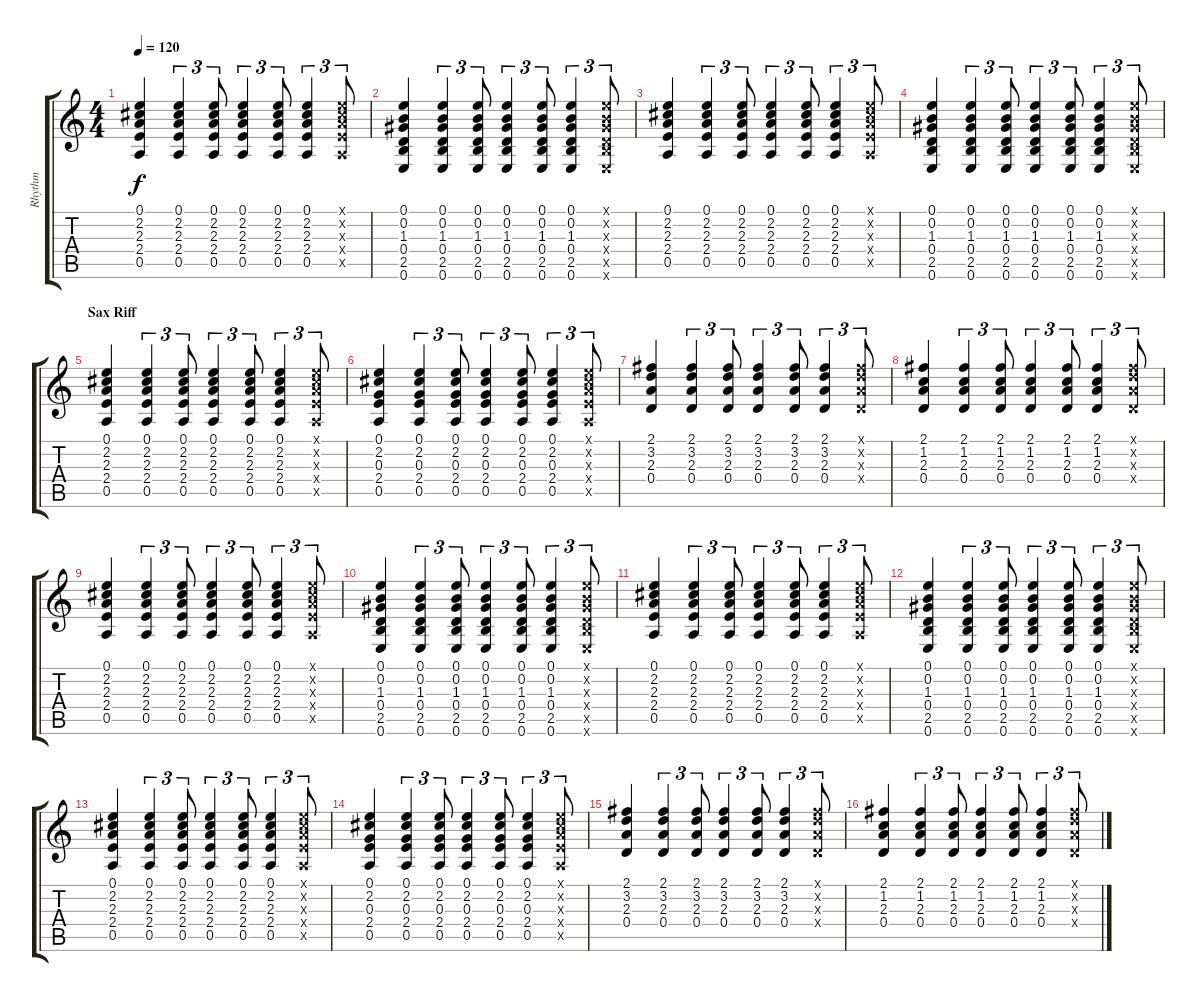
\track ("Rhythm" "Rhythm") {instrument acousticguitarsteel}
\staff {score tabs}
\tuning (E4 B3 G3 D3 A2 E2) {hide}
\ts (4 4)
\tempo 120
\clef g2
\ks c
(0.1 2.2 2.3 2.4 0.5).4{dy f} (0.1 2.2 2.3 2.4 0.5).4{tu (3 2)} (0.1 2.2 2.3 2.4 0.5).8{tu (3 2)} (0.1 2.2 2.3 2.4 0.5).4{tu (3 2)} (0.1 2.2 2.3 2.4 0.5).8{tu (3 2)} (0.1 2.2 2.3 2.4 0.5).4{tu (3 2)} (0.1{x} 2.2{x} 2.3{x} 2.4{x} 0.5{x}).8{tu (3 2)} |
(0.1 0.2 1.3 0.4 2.5 0.6).4 (0.1 0.2 1.3 0.4 2.5 0.6).4{tu (3 2)} (0.1 0.2 1.3 0.4 2.5 0.6).8{tu (3 2)} (0.1 0.2 1.3 0.4 2.5 0.6).4{tu (3 2)} (0.1 0.2 1.3 0.4 2.5 0.6).8{tu (3 2)} (0.1 0.2 1.3 0.4 2.5 0.6).4{tu (3 2)} (0.1{x} 0.2{x} 1.3{x} 0.4{x} 2.5{x} 0.6{x}).8{tu (3 2)} |
(0.1 2.2 2.3 2.4 0.5).4 (0.1 2.2 2.3 2.4 0.5).4{tu (3 2)} (0.1 2.2 2.3 2.4 0.5).8{tu (3 2)} (0.1 2.2 2.3 2.4 0.5).4{tu (3 2)} (0.1 2.2 2.3 2.4 0.5).8{tu (3 2)} (0.1 2.2 2.3 2.4 0.5).4{tu (3 2)} (0.1{x} 2.2{x} 2.3{x} 2.4{x} 0.5{x}).8{tu (3 2)} |
(0.1 0.2 1.3 0.4 2.5 0.6).4 (0.1 0.2 1.3 0.4 2.5 0.6).4{tu (3 2)} (0.1 0.2 1.3 0.4 2.5 0.6).8{tu (3 2)} (0.1 0.2 1.3 0.4 2.5 0.6).4{tu (3 2)} (0.1 0.2 1.3 0.4 2.5 0.6).8{tu (3 2)} (0.1 0.2 1.3 0.4 2.5 0.6).4{tu (3 2)} (0.1{x} 0.2{x} 1.3{x} 0.4{x} 2.5{x} 0.6{x}).8{tu (3 2)} |
\section ("" "Sax Riff")
(0.1 2.2 2.3 2.4 0.5).4 (0.1 2.2 2.3 2.4 0.5).4{tu (3 2)} (0.1 2.2 2.3 2.4 0.5).8{tu (3 2)} (0.1 2.2 2.3 2.4 0.5).4{tu (3 2)} (0.1 2.2 2.3 2.4 0.5).8{tu (3 2)} (0.1 2.2 2.3 2.4 0.5).4{tu (3 2)} (0.1{x} 2.2{x} 2.3{x} 2.4{x} 0.5{x}).8{tu (3 2)} |
(0.1 2.2 0.3 2.4 0.5).4 (0.1 2.2 0.3 2.4 0.5).4{tu (3 2)} (0.1 2.2 0.3 2.4 0.5).8{tu (3 2)} (0.1 2.2 0.3 2.4 0.5).4{tu (3 2)} (0.1 2.2 0.3 2.4 0.5).8{tu (3 2)} (0.1 2.2 0.3 2.4 0.5).4{tu (3 2)} (0.1{x} 2.2{x} 2.3{x} 2.4{x} 0.5{x}).8{tu (3 2)} |
(2.1 3.2 2.3 0.4).4 (2.1 3.2 2.3 0.4).4{tu (3 2)} (2.1 3.2 2.3 0.4).8{tu (3 2)} (2.1 3.2 2.3 0.4).4{tu (3 2)} (2.1 3.2 2.3 0.4).8{tu (3 2)} (2.1 3.2 2.3 0.4).4{tu (3 2)} (2.1{x} 3.2{x} 2.3{x} 0.4{x}).8{tu (3 2)} |
(2.1 1.2 2.3 0.4).4 (2.1 1.2 2.3 0.4).4{tu (3 2)} (2.1 1.2 2.3 0.4).8{tu (3 2)} (2.1 1.2 2.3 0.4).4{tu (3 2)} (2.1 1.2 2.3 0.4).8{tu (3 2)} (2.1 1.2 2.3 0.4).4{tu (3 2)} (2.1{x} 3.2{x} 2.3{x} 0.4{x}).8{tu (3 2)} |
(0.1 2.2 2.3 2.4 0.5).4 (0.1 2.2 2.3 2.4 0.5).4{tu (3 2)} (0.1 2.2 2.3 2.4 0.5).8{tu (3 2)} (0.1 2.2 2.3 2.4 0.5).4{tu (3 2)} (0.1 2.2 2.3 2.4 0.5).8{tu (3 2)} (0.1 2.2 2.3 2.4 0.5).4{tu (3 2)} (0.1{x} 2.2{x} 2.3{x} 2.4{x} 0.5{x}).8{tu (3 2)} |
(0.1 0.2 1.3 0.4 2.5 0.6).4 (0.1 0.2 1.3 0.4 2.5 0.6).4{tu (3 2)} (0.1 0.2 1.3 0.4 2.5 0.6).8{tu (3 2)} (0.1 0.2 1.3 0.4 2.5 0.6).4{tu (3 2)} (0.1 0.2 1.3 0.4 2.5 0.6).8{tu (3 2)} (0.1 0.2 1.3 0.4 2.5 0.6).4{tu (3 2)} (0.1{x} 0.2{x} 1.3{x} 0.4{x} 2.5{x} 0.6{x}).8{tu (3 2)} |
(0.1 2.2 2.3 2.4 0.5).4 (0.1 2.2 2.3 2.4 0.5).4{tu (3 2)} (0.1 2.2 2.3 2.4 0.5).8{tu (3 2)} (0.1 2.2 2.3 2.4 0.5).4{tu (3 2)} (0.1 2.2 2.3 2.4 0.5).8{tu (3 2)} (0.1 2.2 2.3 2.4 0.5).4{tu (3 2)} (0.1{x} 2.2{x} 2.3{x} 2.4{x} 0.5{x}).8{tu (3 2)} |
(0.1 0.2 1.3 0.4 2.5 0.6).4 (0.1 0.2 1.3 0.4 2.5 0.6).4{tu (3 2)} (0.1 0.2 1.3 0.4 2.5 0.6).8{tu (3 2)} (0.1 0.2 1.3 0.4 2.5 0.6).4{tu (3 2)} (0.1 0.2 1.3 0.4 2.5 0.6).8{tu (3 2)} (0.1 0.2 1.3 0.4 2.5 0.6).4{tu (3 2)} (0.1{x} 0.2{x} 1.3{x} 0.4{x} 2.5{x} 0.6{x}).8{tu (3 2)} |
(0.1 2.2 2.3 2.4 0.5).4 (0.1 2.2 2.3 2.4 0.5).4{tu (3 2)} (0.1 2.2 2.3 2.4 0.5).8{tu (3 2)} (0.1 2.2 2.3 2.4 0.5).4{tu (3 2)} (0.1 2.2 2.3 2.4 0.5).8{tu (3 2)} (0.1 2.2 2.3 2.4 0.5).4{tu (3 2)} (0.1{x} 2.2{x} 2.3{x} 2.4{x} 0.5{x}).8{tu (3 2)} |
(0.1 2.2 0.3 2.4 0.5).4 (0.1 2.2 0.3 2.4 0.5).4{tu (3 2)} (0.1 2.2 0.3 2.4 0.5).8{tu (3 2)} (0.1 2.2 0.3 2.4 0.5).4{tu (3 2)} (0.1 2.2 0.3 2.4 0.5).8{tu (3 2)} (0.1 2.2 0.3 2.4 0.5).4{tu (3 2)} (0.1{x} 2.2{x} 2.3{x} 2.4{x} 0.5{x}).8{tu (3 2)} |
(2.1 3.2 2.3 0.4).4 (2.1 3.2 2.3 0.4).4{tu (3 2)} (2.1 3.2 2.3 0.4).8{tu (3 2)} (2.1 3.2 2.3 0.4).4{tu (3 2)} (2.1 3.2 2.3 0.4).8{tu (3 2)} (2.1 3.2 2.3 0.4).4{tu (3 2)} (2.1{x} 3.2{x} 2.3{x} 0.4{x}).8{tu (3 2)} |
(2.1 1.2 2.3 0.4).4 (2.1 1.2 2.3 0.4).4{tu (3 2)} (2.1 1.2 2.3 0.4).8{tu (3 2)} (2.1 1.2 2.3 0.4).4{tu (3 2)} (2.1 1.2 2.3 0.4).8{tu (3 2)} (2.1 1.2 2.3 0.4).4{tu (3 2)} (2.1{x} 3.2{x} 2.3{x} 0.4{x}).8{tu (3 2)}
